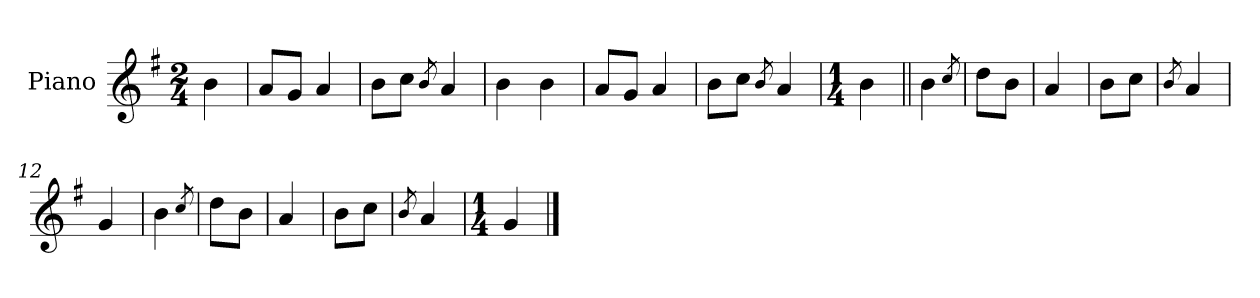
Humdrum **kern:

**kern
*part1
*staff1
*I"Piano
*I'Pno.
*clefG2
*k[f#]
*M2/4
=
4b\
=1
8a/L
8g/J
4a/
=2
8b\L
8cc\J
8qb/
4a/
=3
4b\
4b\
=4
8a/L
8g/J
4a/
=5
8b\L
8cc\J
8qb/
4a/
=6
*M1/4
4b\
=7||
4b\
8qcc/
=8
8dd\L
8b\J
=9
4a/
=10
8b\L
8cc\J
=11
8qb/
4a/
=12
4g/
!!LO:LB:g=z
=13
4b\
8qcc/
=14
8dd\L
8b\J
=15
4a/
=16
8b\L
8cc\J
=17
8qb/
4a/
=18
*M1/4
4g/
==
*-
